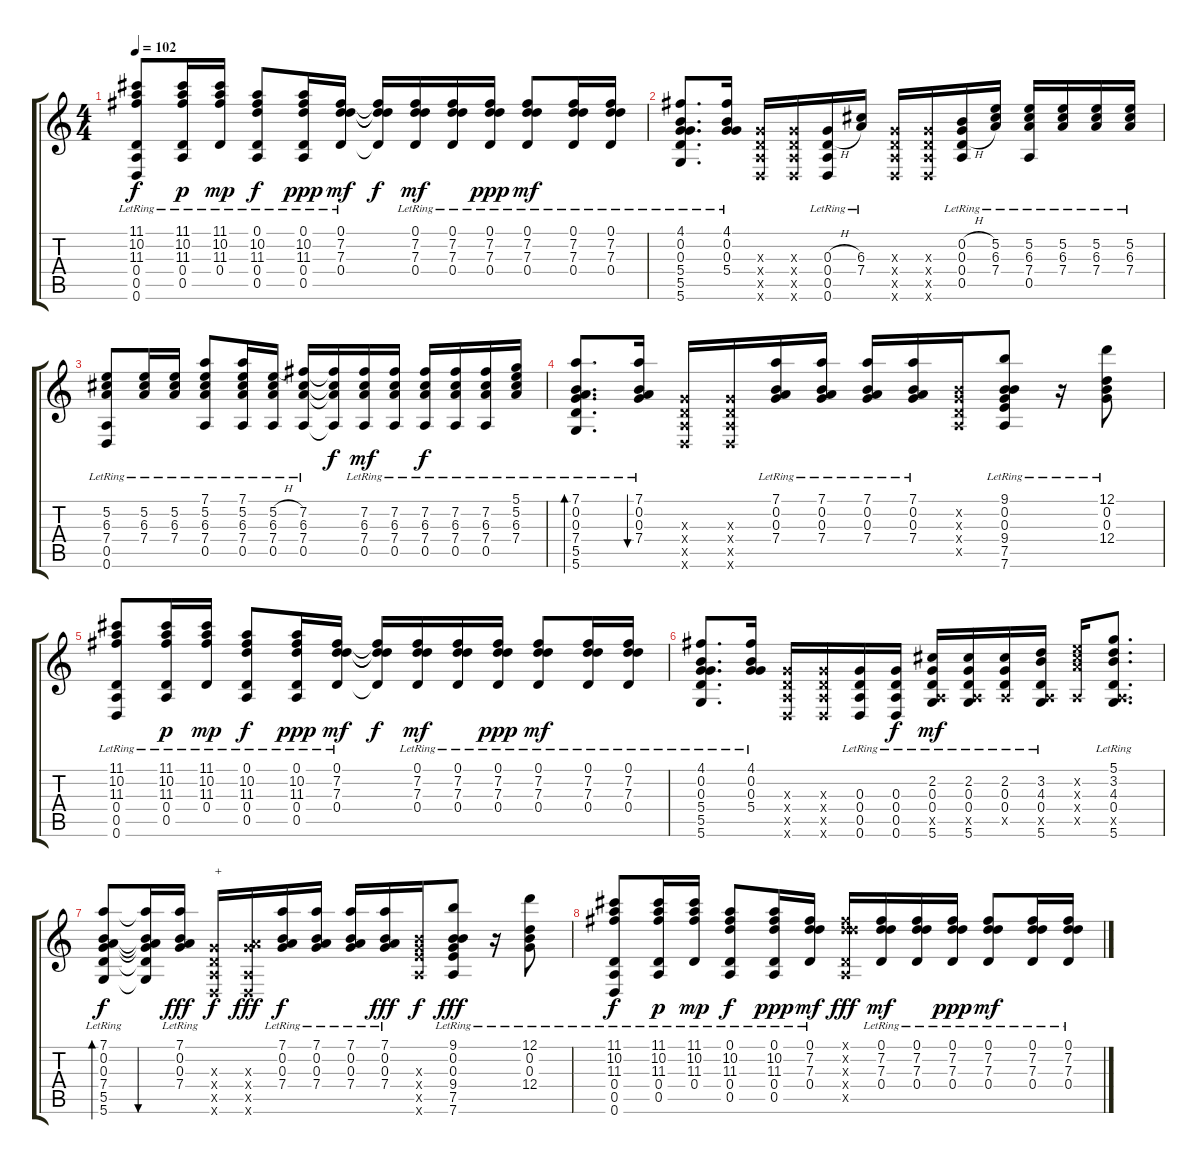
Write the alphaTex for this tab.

\track "" {instrument acousticguitarnylon}
\staff {score tabs}
\tuning (D4 B3 G3 D3 A2 D2) {hide}
\ts (4 4)
\tempo 102
\clef g2
\ks c
(11.1{lr} 10.2{lr} 11.3{lr} 0.4{lr} 0.5{lr} 0.6{lr}).8{dy f} (11.1{lr} 10.2{lr} 11.3{lr} 0.4{lr} 0.5{lr}).16{dy p} (11.1{lr} 10.2{lr} 11.3{lr} 0.4{lr}).16{dy mp} (0.1{lr} 10.2{lr} 11.3{lr} 0.4{lr} 0.5{lr}).8{dy f} (0.1{lr} 10.2{lr} 11.3{lr} 0.4{lr} 0.5{lr}).16{dy ppp} (0.1{lr} 7.2{lr} 7.3{lr} 0.4{lr}).16{dy mf} (0.1{t} 7.2{t} 7.3{t} 0.4{t}).16{dy f} (0.1{lr} 7.2{lr} 7.3{lr} 0.4{lr}).16{dy mf} (0.1{lr} 7.2{lr} 7.3{lr} 0.4{lr}).16 (0.1{lr} 7.2{lr} 7.3{lr} 0.4{lr}).16{dy ppp} (0.1{lr} 7.2{lr} 7.3{lr} 0.4{lr}).8{dy mf} (0.1{lr} 7.2{lr} 7.3{lr} 0.4{lr}).16 (0.1{lr} 7.2{lr} 7.3{lr} 0.4{lr}).16 |
(4.1{lr} 0.2{lr} 0.3{lr} 5.4{lr} 5.5{lr} 5.6{lr}).8{d} (4.1{lr} 0.2{lr} 0.3{lr} 5.4{lr}).16 (0.3{x} 0.4{x} 0.5{x} 0.6{x}).16 (0.3{x} 0.4{x} 0.5{x} 0.6{x}).16 (0.3{h lr} 0.4{h lr} 0.5{lr} 0.6{lr}).16 (6.3{lr} 7.4{lr}).16 (0.3{x} 0.4{x} 0.5{x} 0.6{x}).16 (0.3{x} 0.4{x} 0.5{x} 0.6{x}).16 (0.2{h lr} 0.3{h lr} 0.4{h lr} 0.5{lr}).16 (5.2{lr} 6.3{lr} 7.4{lr}).16 (5.2{lr} 6.3{lr} 7.4{lr} 0.5{lr}).16 (5.2{lr} 6.3{lr} 7.4{lr}).16 (5.2{lr} 6.3{lr} 7.4{lr}).16 (5.2{lr} 6.3{lr} 7.4{lr}).16 |
(5.2{lr} 6.3{lr} 7.4{lr} 0.5{lr} 0.6{lr}).8 (5.2{lr} 6.3{lr} 7.4{lr}).16 (5.2{lr} 6.3{lr} 7.4{lr}).16 (7.1{lr} 5.2{lr} 6.3{lr} 7.4{lr} 0.5{lr}).8 (7.1{lr} 5.2{lr} 6.3{lr} 7.4{lr} 0.5{lr}).16 (5.2{h lr} 6.3{lr} 7.4{lr} 0.5{lr}).16 (7.2{lr} 6.3{lr} 7.4{lr} 0.5{lr}).16 (7.2{t} 6.3{t} 7.4{t} 0.5{t}).16{dy f} (7.2{lr} 6.3{lr} 7.4{lr} 0.5{lr}).16{dy mf} (7.2{lr} 6.3{lr} 7.4{lr} 0.5{lr}).16 (7.2{lr} 6.3{lr} 7.4{lr} 0.5{lr}).16{dy f} (7.2{lr} 6.3{lr} 7.4{lr} 0.5{lr}).16 (7.2{lr} 6.3{lr} 7.4{lr} 0.5{lr}).16 (5.1{lr} 5.2{lr} 6.3{lr} 7.4{lr}).16 |
(7.1{lr} 0.2{lr} 0.3{lr} 7.4{lr} 5.5{lr} 5.6{lr}).8{d bd 120} (7.1{lr} 0.2{lr} 0.3{lr} 7.4{lr}).16{bu 120} (0.3{x} 0.4{x} 0.5{x} 0.6{x}).16 (0.3{x} 0.4{x} 0.5{x} 0.6{x}).16 (7.1{lr} 0.2{lr} 0.3{lr} 7.4{lr}).16 (7.1{lr} 0.2{lr} 0.3{lr} 7.4{lr}).16 (7.1{lr} 0.2{lr} 0.3{lr} 7.4{lr}).16 (7.1{lr} 0.2{lr} 0.3{lr} 7.4{lr}).16 (0.2{x} 0.3{x} 0.4{x} 0.5{x}).16 (9.1{lr} 0.2{lr} 0.3{lr} 9.4{lr} 7.5{lr} 7.6{lr}).8 r.16 (12.1{lr} 0.2{lr} 0.3{lr} 12.4{lr}).8 |
(11.1{lr} 10.2{lr} 11.3{lr} 0.4{lr} 0.5{lr} 0.6{lr}).8 (11.1{lr} 10.2{lr} 11.3{lr} 0.4{lr} 0.5{lr}).16{dy p} (11.1{lr} 10.2{lr} 11.3{lr} 0.4{lr}).16{dy mp} (0.1{lr} 10.2{lr} 11.3{lr} 0.4{lr} 0.5{lr}).8{dy f} (0.1{lr} 10.2{lr} 11.3{lr} 0.4{lr} 0.5{lr}).16{dy ppp} (0.1{lr} 7.2{lr} 7.3{lr} 0.4{lr}).16{dy mf} (0.1{t} 7.2{t} 7.3{t} 0.4{t}).16{dy f} (0.1{lr} 7.2{lr} 7.3{lr} 0.4{lr}).16{dy mf} (0.1{lr} 7.2{lr} 7.3{lr} 0.4{lr}).16 (0.1{lr} 7.2{lr} 7.3{lr} 0.4{lr}).16{dy ppp} (0.1{lr} 7.2{lr} 7.3{lr} 0.4{lr}).8{dy mf} (0.1{lr} 7.2{lr} 7.3{lr} 0.4{lr}).16 (0.1{lr} 7.2{lr} 7.3{lr} 0.4{lr}).16 |
(4.1{lr} 0.2{lr} 0.3{lr} 5.4{lr} 5.5{lr} 5.6{lr}).8{d} (4.1{lr} 0.2{lr} 0.3{lr} 5.4{lr}).16 (0.3{x} 0.4{x} 0.5{x} 0.6{x}).16 (0.3{x} 0.4{x} 0.5{x} 0.6{x}).16 (0.3{lr} 0.4{lr} 0.5{lr} 0.6{lr}).16 (0.3{lr} 0.4{lr} 0.5{lr} 0.6{lr}).16{dy f} (2.2{lr} 0.3{lr} 0.4{lr} 0.5{x} 5.6{lr}).16{dy mf} (2.2{lr} 0.3{lr} 0.4{lr} 0.5{x} 5.6{lr}).16 (2.2{lr} 0.3{lr} 0.4{lr} 0.5{x}).16 (3.2{lr} 4.3{lr} 0.4{lr} 0.5{x} 5.6{lr}).16 (5.2{x} 6.3{x} 7.4{x} 0.5{x}).16 (5.1{lr} 3.2{lr} 4.3{lr} 0.4{lr} 0.5{x} 5.6{lr}).8{d} |
(7.1{lr} 0.2{lr} 0.3{lr} 7.4{lr} 5.5{lr} 5.6{lr}).8{bd 120 dy f} (7.1{t} 0.2{t} 0.3{t} 7.4{t} 5.5{t} 5.6{t}).16{bu 120} (7.1{lr} 0.2{lr} 0.3{lr} 7.4{lr}).16{dy fff} (0.3{x} 0.4{x} 0.5{x} 0.6{x}).16{txt "+" dy f} (0.3{x} 7.4{x} 0.5{x} 0.6{x}).16{dy fff} (7.1{lr} 0.2{lr} 0.3{lr} 7.4{lr}).16{dy f} (7.1{lr} 0.2{lr} 0.3{lr} 7.4{lr}).16 (7.1{lr} 0.2{lr} 0.3{lr} 7.4{lr}).16 (7.1{lr} 0.2{lr} 0.3{lr} 7.4{lr}).16{dy fff} (0.3{x} 9.4{x} 7.5{x} 7.6{x}).16{dy f} (9.1{lr} 0.2{lr} 0.3{lr} 9.4{lr} 7.5{lr} 7.6{lr}).8{dy fff} r.16 (12.1{lr} 0.2{lr} 0.3{lr} 12.4{lr}).8 |
(11.1{lr} 10.2{lr} 11.3{lr} 0.4{lr} 0.5{lr} 0.6{lr}).8{dy f} (11.1{lr} 10.2{lr} 11.3{lr} 0.4{lr} 0.5{lr}).16{dy p} (11.1{lr} 10.2{lr} 11.3{lr} 0.4{lr}).16{dy mp} (0.1{lr} 10.2{lr} 11.3{lr} 0.4{lr} 0.5{lr}).8{dy f} (0.1{lr} 10.2{lr} 11.3{lr} 0.4{lr} 0.5{lr}).16{dy ppp} (0.1{lr} 7.2{lr} 7.3{lr} 0.4{lr}).16{dy mf} (0.1{x} 7.2{x} 7.3{x} 0.4{x} 0.5{x}).16{dy fff} (0.1{lr} 7.2{lr} 7.3{lr} 0.4{lr}).16{dy mf} (0.1{lr} 7.2{lr} 7.3{lr} 0.4{lr}).16 (0.1{lr} 7.2{lr} 7.3{lr} 0.4{lr}).16{dy ppp} (0.1{lr} 7.2{lr} 7.3{lr} 0.4{lr}).8{dy mf} (0.1{lr} 7.2{lr} 7.3{lr} 0.4{lr}).16 (0.1{lr} 7.2{lr} 7.3{lr} 0.4{lr}).16
